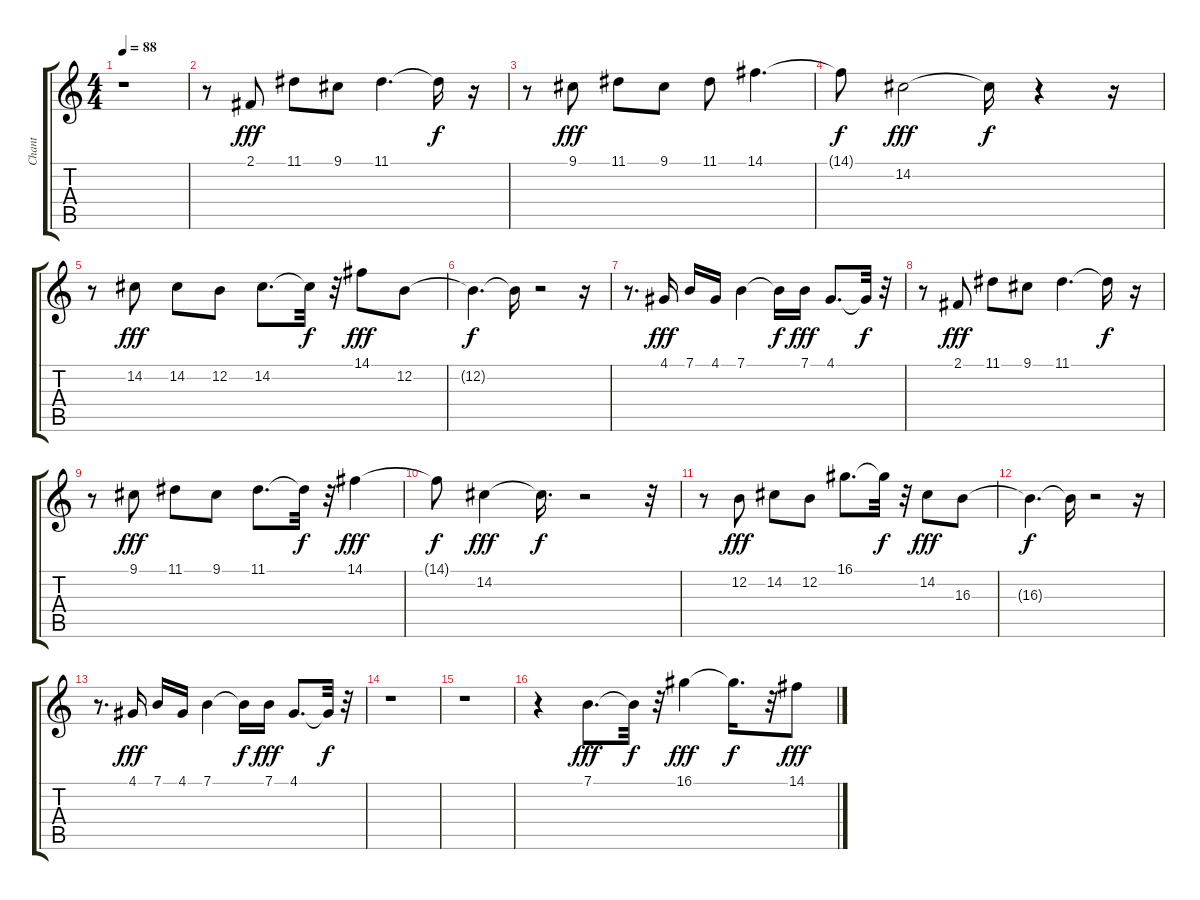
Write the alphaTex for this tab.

\track ("Chant" "Chant") {instrument synthbrass1}
\staff {score tabs}
\tuning (E4 B3 G3 D3 A2 E2) {hide}
\ts (4 4)
\tempo 88
\clef g2
\ks c
r.1{dy f} |
r.8 2.1.8{dy fff} 11.1.8 9.1.8 11.1.4{d} 11.1{t}.16{dy f} r.16 |
r.8 9.1.8{dy fff} 11.1.8 9.1.8 11.1.8 14.1.4{d} |
14.1{t}.8{dy f} 14.2.2{dy fff} 14.2{t}.16{dy f} r.4 r.16 |
r.8 14.2.8{dy fff} 14.2.8 12.2.8 14.2.8{d} 14.2{t}.32{dy f} r.32 14.1.8{dy fff} 12.2.8 |
12.2{t}.4{d dy f} 12.2{t}.16 r.2 r.16 |
r.8{d} 4.1.16{dy fff} 7.1.16 4.1.16 7.1.4 7.1{t}.16{dy f} 7.1.16{dy fff} 4.1.8{d} 4.1{t}.32{dy f} r.32 |
r.8 2.1.8{dy fff} 11.1.8 9.1.8 11.1.4{d} 11.1{t}.16{dy f} r.16 |
r.8 9.1.8{dy fff} 11.1.8 9.1.8 11.1.8{d} 11.1{t}.32{dy f} r.32 14.1.4{dy fff} |
14.1{t}.8{dy f} 14.2.4{dy fff} 14.2{t}.16{d dy f} r.2 r.32 |
r.8 12.2.8{dy fff} 14.2.8 12.2.8 16.1.8{d} 16.1{t}.32{dy f} r.32 14.2.8{dy fff} 16.3.8 |
16.3{t}.4{d dy f} 16.3{t}.16 r.2 r.16 |
r.8{d} 4.1.16{dy fff} 7.1.16 4.1.16 7.1.4 7.1{t}.16{dy f} 7.1.16{dy fff} 4.1.8{d} 4.1{t}.32{dy f} r.32 |
r.1 |
r.1 |
r.4 7.1.8{d dy fff} 7.1{t}.32{dy f} r.32 16.1.4{dy fff} 16.1{t}.16{d dy f} r.32 14.1.8{dy fff}
